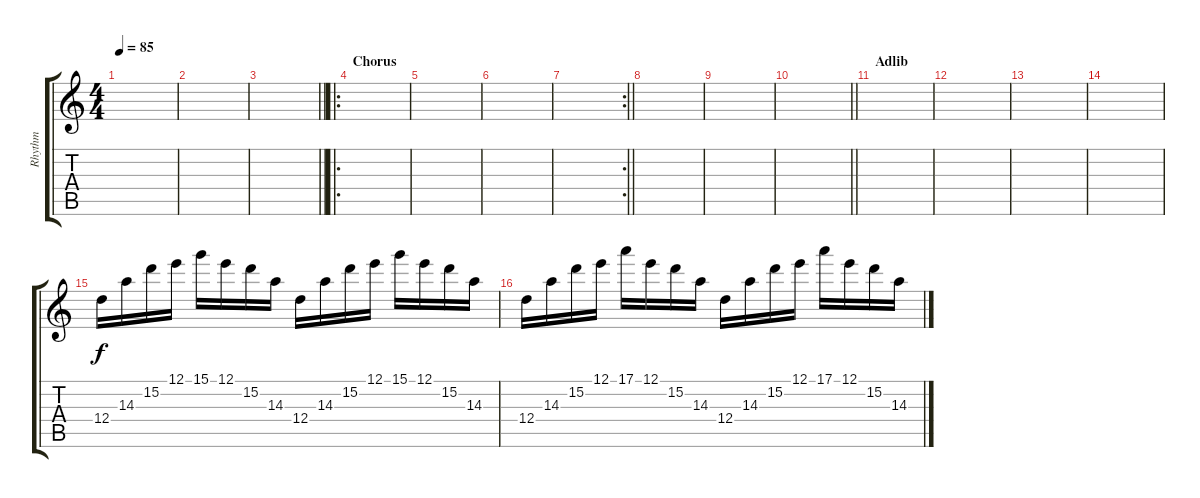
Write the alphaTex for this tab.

\track ("Rhythm" "Rhythm") {instrument acousticguitarsteel}
\staff {score tabs}
\tuning (E4 B3 G3 D3 A2 E2) {hide}
\ts (4 4)
\tempo 85
\clef g2
\ks c
|
|
\barLineRight lightlight
|
\ro
\section ("" "Chorus")
|
|
|
\rc 2
\barLineRight lightlight
|
|
|
\barLineRight lightlight
|
\section ("" "Adlib")
|
|
|
|
12.4.16{instrument choiraahs} 14.3.16 15.2.16 12.1.16 15.1.16 12.1.16 15.2.16 14.3.16 12.4.16 14.3.16 15.2.16 12.1.16 15.1.16 12.1.16 15.2.16 14.3.16 |
12.4.16 14.3.16 15.2.16 12.1.16 17.1.16 12.1.16 15.2.16 14.3.16 12.4.16 14.3.16 15.2.16 12.1.16 17.1.16 12.1.16 15.2.16 14.3.16
